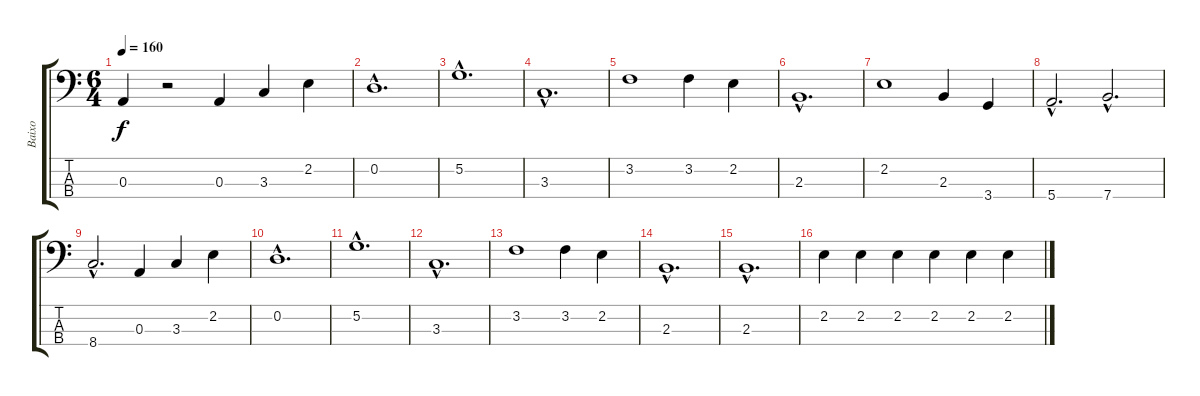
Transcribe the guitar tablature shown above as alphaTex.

\track ("Baixo" "Baixo") {instrument electricbassfinger}
\staff {score tabs}
\tuning (G2 D2 A1 E1) {hide}
\ts (6 4)
\tempo 160
\clef f4
\ks c
0.3.4{dy f} r.2 0.3.4 3.3.4 2.2.4 |
0.2{hac}.1{d} |
5.2{hac}.1{d} |
3.3{hac}.1{d} |
3.2.1 3.2.4 2.2.4 |
2.3{hac}.1{d} |
2.2.1 2.3.4 3.4.4 |
5.4{hac}.2{d} 7.4{hac}.2{d} |
8.4{hac}.2{d} 0.3.4 3.3.4 2.2.4 |
0.2{hac}.1{d} |
5.2{hac}.1{d} |
3.3{hac}.1{d} |
3.2.1 3.2.4 2.2.4 |
2.3{hac}.1{d} |
2.3{hac}.1{d} |
2.2.4 2.2.4 2.2.4 2.2.4 2.2.4 2.2.4
